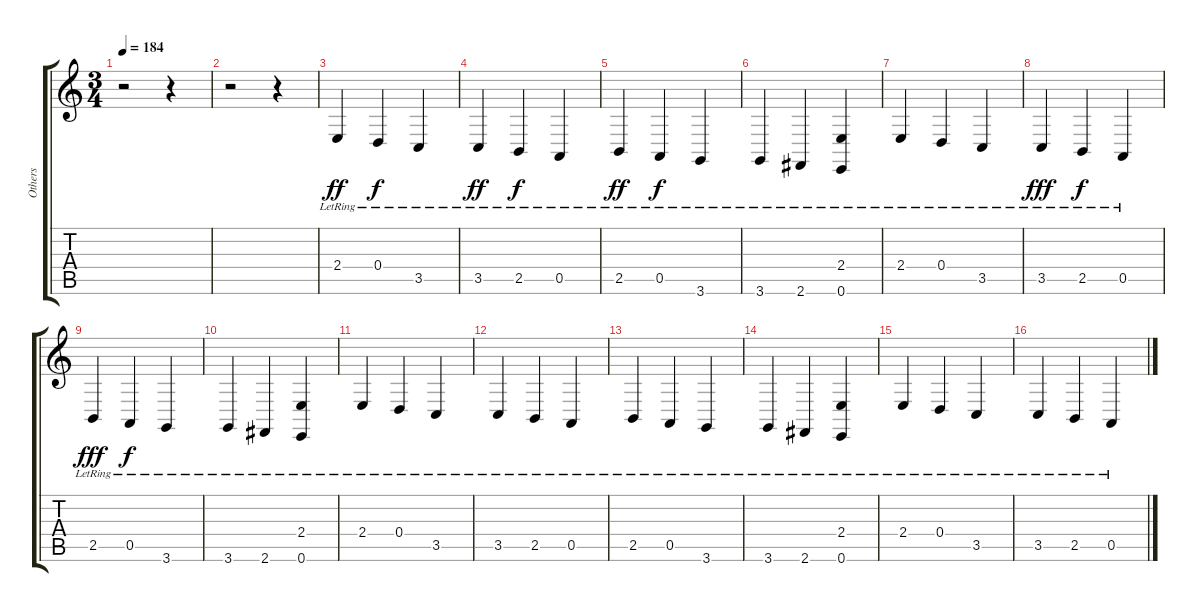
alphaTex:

\track ("Others" "Others") {instrument acousticgrandpiano}
\staff {score tabs}
\tuning (E4 B3 G3 D3 A2 E2) {hide}
\ts (3 4)
\tempo 184
\clef g2
\ks c
r.2{dy f} r.4 |
r.2 r.4 |
2.4{lr}.4{dy ff instrument acousticgrandpiano} 0.4{lr}.4{dy f} 3.5{lr}.4 |
3.5{lr}.4{dy ff} 2.5{lr}.4{dy f} 0.5{lr}.4 |
2.5{lr}.4{dy ff} 0.5{lr}.4{dy f} 3.6{lr}.4 |
3.6{lr}.4 2.6{lr}.4 (2.4{lr} 0.6{lr}).4 |
2.4{lr}.4 0.4{lr}.4 3.5{lr}.4 |
3.5{lr}.4{dy fff} 2.5{lr}.4{dy f} 0.5{lr}.4 |
2.5{lr}.4{dy fff} 0.5{lr}.4{dy f} 3.6{lr}.4 |
3.6{lr}.4 2.6{lr}.4 (2.4{lr} 0.6{lr}).4 |
2.4{lr}.4 0.4{lr}.4 3.5{lr}.4 |
3.5{lr}.4 2.5{lr}.4 0.5{lr}.4 |
2.5{lr}.4 0.5{lr}.4 3.6{lr}.4 |
3.6{lr}.4 2.6{lr}.4 (2.4{lr} 0.6{lr}).4 |
2.4{lr}.4 0.4{lr}.4 3.5{lr}.4 |
3.5{lr}.4 2.5{lr}.4 0.5{lr}.4
